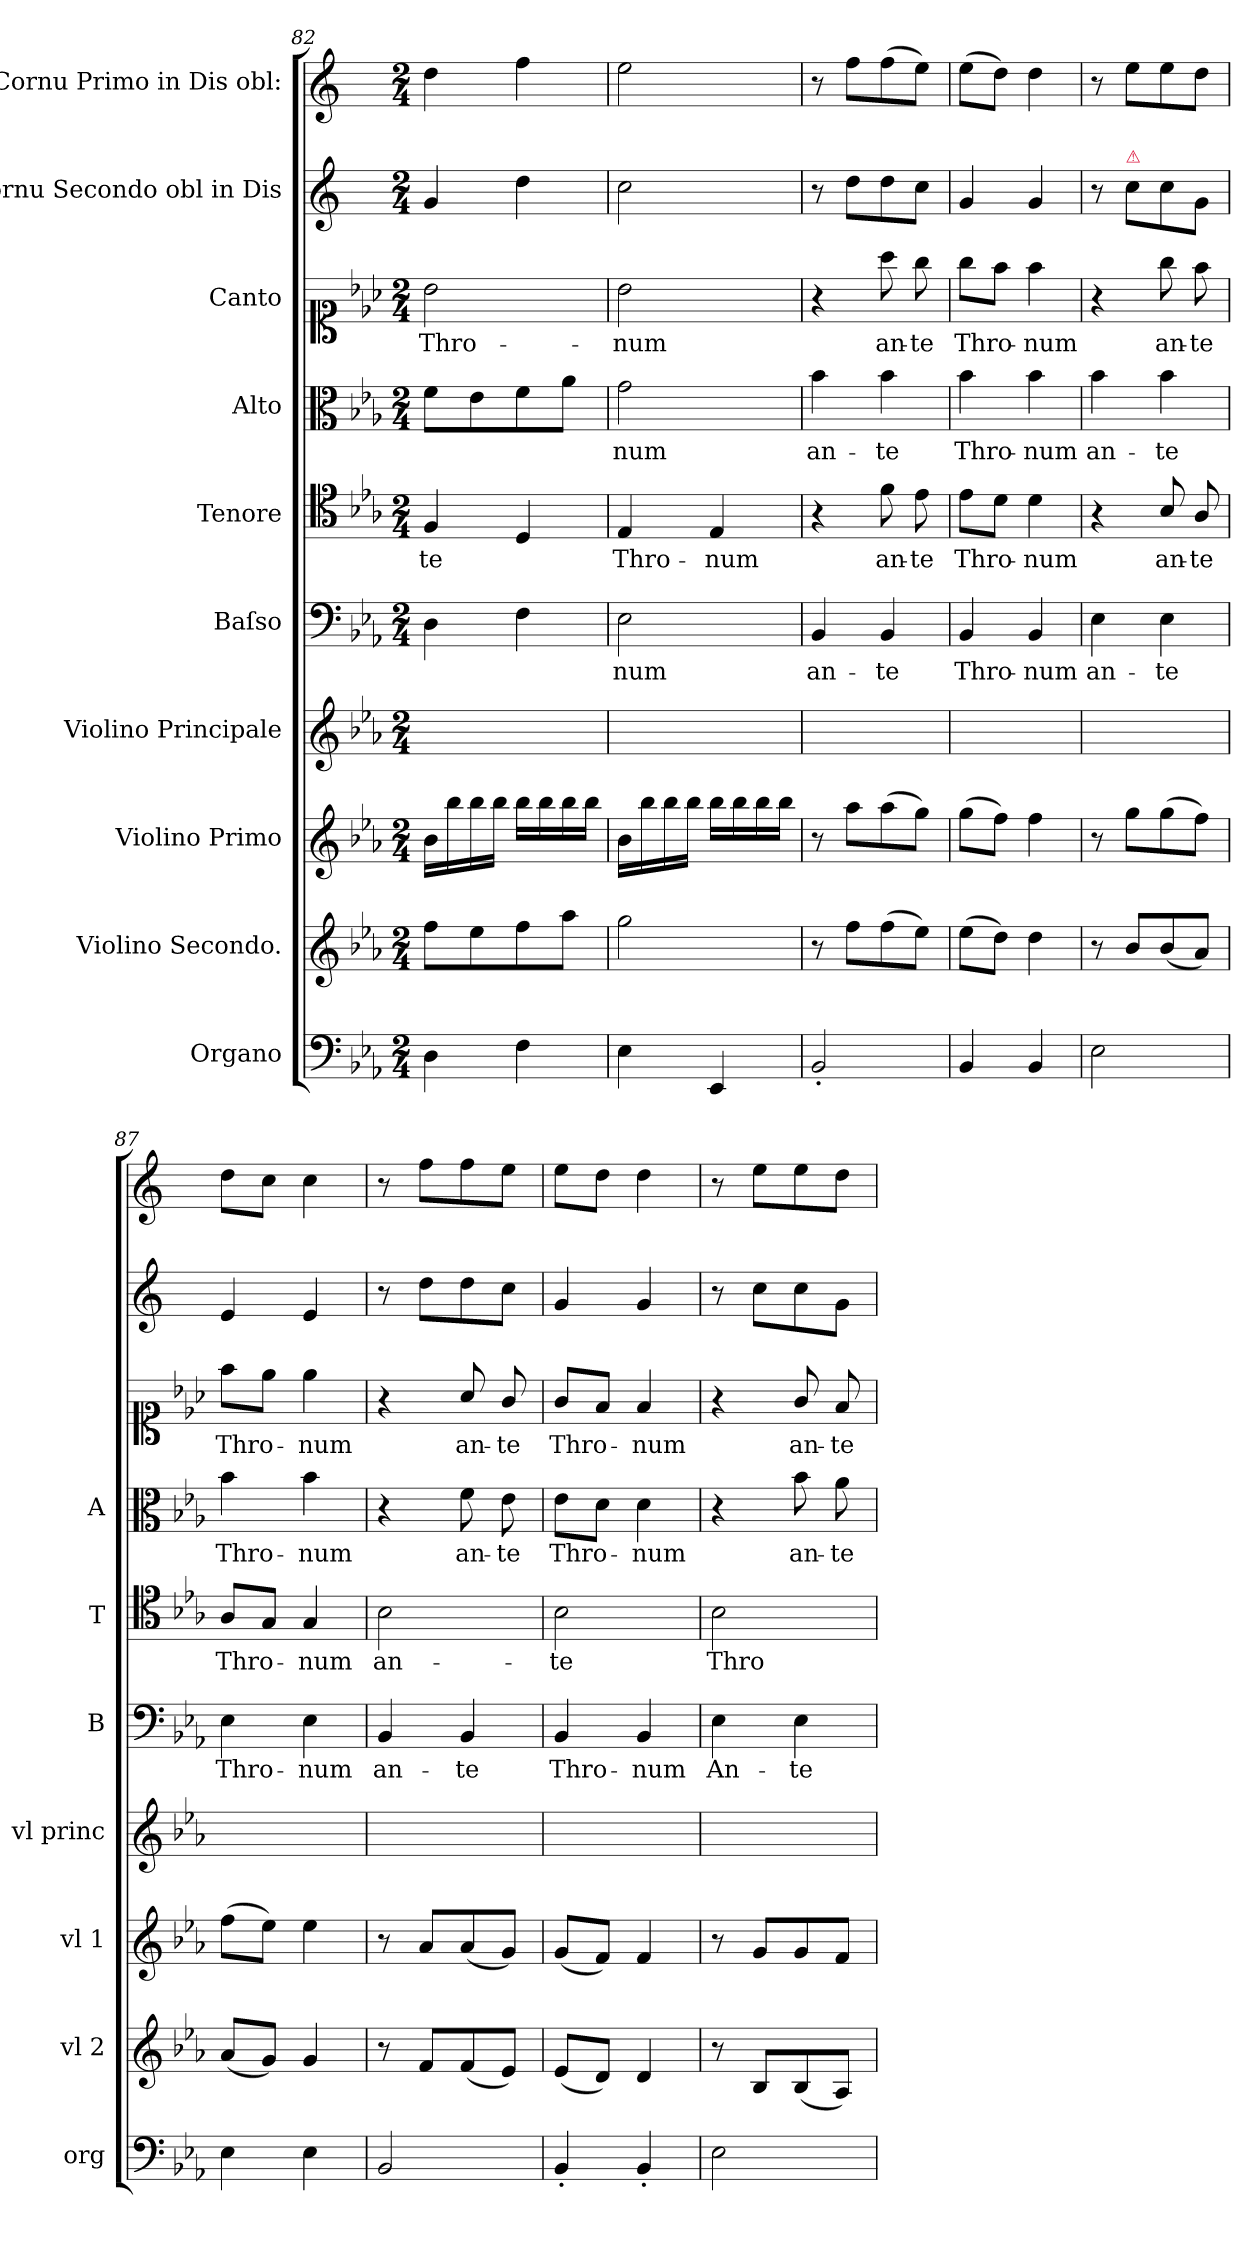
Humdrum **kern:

**kern	**kern	**kern	**kern	**kern	**text	**kern	**text	**kern	**text	**kern	**text	**kern	**kern
*part10	*part9	*part8	*part7	*part6	*part6	*part5	*part5	*part4	*part4	*part3	*part3	*part2	*part1
*staff10	*staff9	*staff8	*staff7	*staff6	*staff6	*staff5	*staff5	*staff4	*staff4	*staff3	*staff3	*staff2	*staff1
*I"Organo	*I"Violino Secondo.	*I"Violino Primo	*I"Violino Principale	*I"Baſso	*	*I"Tenore	*	*I"Alto	*	*I"Canto	*	*I"Cornu Secondo obl in Dis	*I"Cornu Primo in Dis obl:
*I'org	*I'vl 2	*I'vl 1	*I'vl princ	*I'B	*	*I'T	*	*I'A	*	*	*	*	*
*clefF4	*clefG2	*clefG2	*clefG2	*clefF4	*	*clefC4	*	*clefC3	*	*clefC1	*	*clefG2	*clefG2
*	*	*	*	*	*	*	*	*	*	*	*	*ITrd5c9	*ITrd5c9
*k[b-e-a-]	*k[b-e-a-]	*k[b-e-a-]	*k[b-e-a-]	*k[b-e-a-]	*	*k[b-e-a-]	*	*k[b-e-a-]	*	*k[b-e-a-]	*	*k[b-e-a-]	*k[b-e-a-]
*E-:	*E-:	*E-:	*E-:	*E-:	*	*E-:	*	*E-:	*	*E-:	*	*E-:	*E-:
*M2/4	*M2/4	*M2/4	*M2/4	*M2/4	*	*M2/4	*	*M2/4	*	*M2/4	*	*M2/4	*M2/4
=82	=82	=82	=82	=82	=82	=82	=82	=82	=82	=82	=82	=82	=82
4D\	8ff\L	16b-\LL	2ryy	4D\	.	4F/	-te	8f\L	.	2b-\	Thro-	4B-/	4f\
.	.	16bb-\	.	.	.	.	.	.	.	.	.	.	.
.	8ee-\	16bb-\	.	.	.	.	.	8e-\	.	.	.	.	.
.	.	16bb-\JJ	.	.	.	.	.	.	.	.	.	.	.
4F\	8ff\	16bb-\LL	.	4F\	.	4D/	.	8f\	.	.	.	4f\	4a-\
.	.	16bb-\	.	.	.	.	.	.	.	.	.	.	.
.	8aa-\J	16bb-\	.	.	.	.	.	8a-\J	.	.	.	.	.
.	.	16bb-\JJ	.	.	.	.	.	.	.	.	.	.	.
=83	=83	=83	=83	=83	=83	=83	=83	=83	=83	=83	=83	=83	=83
4E-\	2gg\	16b-\LL	2ryy	2E-\	-num	4E-/	Thro-	2g\	-num	2b-\	-num	2e-\	2g\
.	.	16bb-\	.	.	.	.	.	.	.	.	.	.	.
.	.	16bb-\	.	.	.	.	.	.	.	.	.	.	.
.	.	16bb-\JJ	.	.	.	.	.	.	.	.	.	.	.
4EE-/	.	16bb-\LL	.	.	.	4E-/	-num	.	.	.	.	.	.
.	.	16bb-\	.	.	.	.	.	.	.	.	.	.	.
.	.	16bb-\	.	.	.	.	.	.	.	.	.	.	.
.	.	16bb-\JJ	.	.	.	.	.	.	.	.	.	.	.
=84	=84	=84	=84	=84	=84	=84	=84	=84	=84	=84	=84	=84	=84
2BB-'/	8r	8r	2ryy	4BB-/	an-	4r	.	4b-\	an-	4r	.	8r	8r
.	8ff\L	8aa-\L	.	.	.	.	.	.	.	.	.	8f\L	8a-\L
.	(8ff\	(8aa-\	.	4BB-/	-te	8f\	an-	4b-\	-te	8aa-\	an-	8f\	(8a-\
.	8ee-\J)	8gg\J)	.	.	.	8e-\	-te	.	.	8gg\	-te	8e-\J	8g\J)
=85	=85	=85	=85	=85	=85	=85	=85	=85	=85	=85	=85	=85	=85
4BB-/	(8ee-\L	(8gg\L	2ryy	4BB-/	Thro-	8e-\L	Thro-	4b-\	Thro-	8gg\L	Thro-	4B-/	(8g\L
.	8dd\J)	8ff\J)	.	.	.	8d\J	.	.	.	8ff\J	.	.	8f\J)
4BB-/	4dd\	4ff\	.	4BB-/	-num	4d\	-num	4b-\	-num	4ff\	-num	4B-/	4f\
=86	=86	=86	=86	=86	=86	=86	=86	=86	=86	=86	=86	=86	=86
!	!	!	!	!	!LO:LY:i	!	!	!	!	!	!	!	!
2E-\	8r	8r	2ryy	4E-\	an-	4r	.	4b-\	an-	4r	.	8r	8r
!	!	!	!	!	!	!	!	!	!	!	!	!LO:TX:a:color=crimson:t=⚠	!
.	8b-/L	8gg\L	.	.	.	.	.	.	.	.	.	8e-\L	8g\L
!	!	!	!	!	!LO:LY:i	!	!LO:LY:i	!	!	!	!	!	!
.	(8b-/	(8gg\	.	4E-\	-te	8B-/	an-	4b-\	-te	8gg\	an-	8e-\	8g\
!	!	!	!	!	!	!	!LO:LY:i	!	!	!	!	!	!
.	8a-/J)	8ff\J)	.	.	.	8A-/	-te	.	.	8ff\	-te	8B-/J	8f\J
=87	=87	=87	=87	=87	=87	=87	=87	=87	=87	=87	=87	=87	=87
!	!	!	!	!	!LO:LY:i	!	!LO:LY:i	!	!	!	!	!	!
4E-\	(8a-/L	(8ff\L	2ryy	4E-\	Thro-	8A-/L	Thro-	4b-\	Thro-	8ff\L	Thro-	4G/	8f\L
.	8g/J)	8ee-\J)	.	.	.	8G/J	.	.	.	8ee-\J	.	.	8e-\J
!	!	!	!	!	!LO:LY:i	!	!LO:LY:i	!	!	!	!	!	!
4E-\	4g/	4ee-\	.	4E-\	-num	4G/	-num	4b-\	-num	4ee-\	-num	4G/	4e-\
=88	=88	=88	=88	=88	=88	=88	=88	=88	=88	=88	=88	=88	=88
2BB-/	8r	8r	2ryy	4BB-/	an-	2B-\	an-	4r	.	4r	.	8r	8r
.	8f/L	8a-/L	.	.	.	.	.	.	.	.	.	8f\L	8a-\L
.	(8f/	(8a-/	.	4BB-/	-te	.	.	8f\	an-	8a-/	an-	8f\	8a-\
.	8e-/J)	8g/J)	.	.	.	.	.	8e-\	-te	8g/	-te	8e-\J	8g\J
=89	=89	=89	=89	=89	=89	=89	=89	=89	=89	=89	=89	=89	=89
4BB-'>/	(8e-/L	(8g/L	2ryy	4BB-/	Thro-	2B-\	-te	8e-\L	Thro-	8g/L	Thro-	4B-/	8g\L
.	8d/J)	8f/J)	.	.	.	.	.	8d\J	.	8f/J	.	.	8f\J
4BB-'>/	4d/	4f/	.	4BB-/	-num	.	.	4d\	-num	4f/	-num	4B-/	4f\
=90	=90	=90	=90	=90	=90	=90	=90	=90	=90	=90	=90	=90	=90
2E-\	8r	8r	2ryy	4E-\	An-	2B-\	Thro-	4r	.	4r	.	8r	8r
.	8B-/L	8g/L	.	.	.	.	.	.	.	.	.	8e-\L	8g\L
!	!	!	!	!	!	!	!	!	!LO:LY:i	!	!	!	!
.	(8B-/	8g/	.	4E-\	-te	.	.	8b-\	an-	8g/	an-	8e-\	8g\
!	!	!	!	!	!	!	!	!	!LO:LY:i	!	!	!	!
.	8A-/J)	8f/J	.	.	.	.	.	8a-\	-te	8f/	-te	8B-\J	8f\J
=	=	=	=	=	=	=	=	=	=	=	=	=	=
*-	*-	*-	*-	*-	*-	*-	*-	*-	*-	*-	*-	*-	*-
